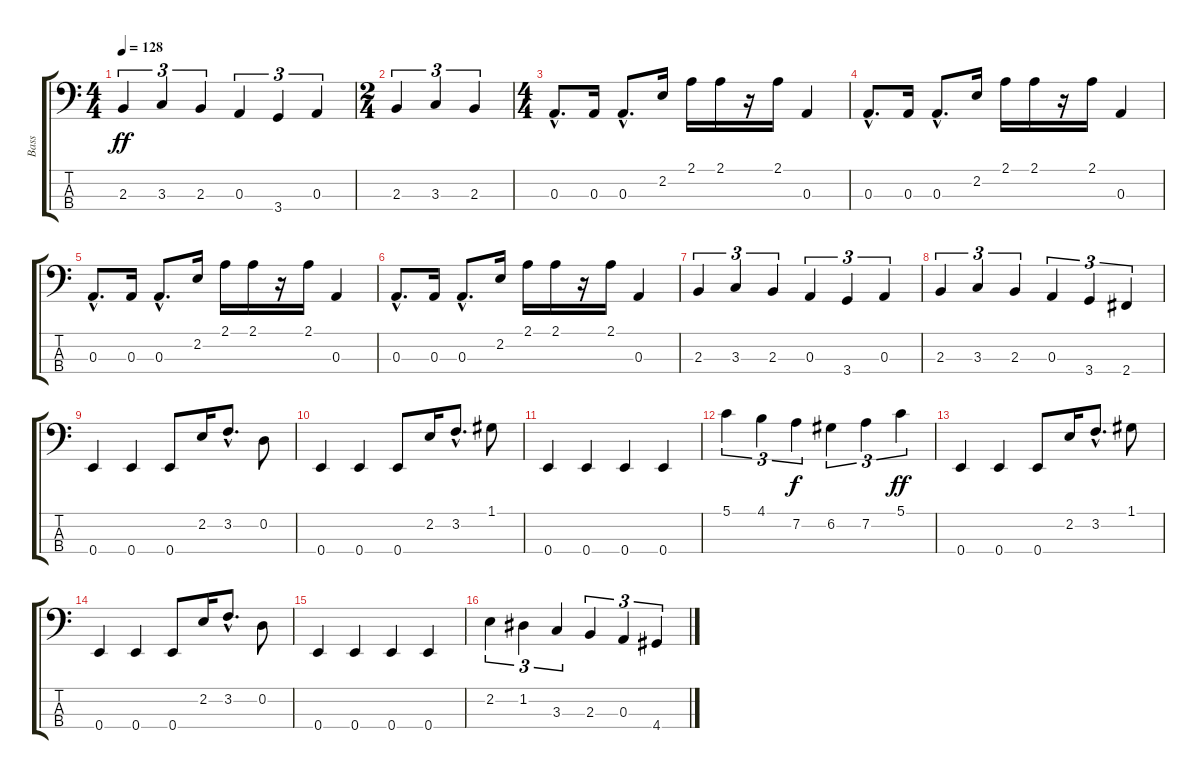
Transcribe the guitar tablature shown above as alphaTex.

\track ("Bass" "Bass") {instrument electricbassfinger}
\staff {score tabs}
\tuning (G2 D2 A1 E1) {hide}
\ts (4 4)
\tempo 128
\clef f4
\ks c
2.3.4{tu (3 2) dy ff} 3.3.4{tu (3 2)} 2.3.4{tu (3 2)} 0.3.4{tu (3 2)} 3.4.4{tu (3 2)} 0.3.4{tu (3 2)} |
\ts (2 4)
2.3.4{tu (3 2)} 3.3.4{tu (3 2)} 2.3.4{tu (3 2)} |
\ts (4 4)
0.3{hac}.8{d} 0.3.16 0.3{hac}.8{d} 2.2.16 2.1.16 2.1.16 r.16 2.1.16 0.3.4 |
0.3{hac}.8{d} 0.3.16 0.3{hac}.8{d} 2.2.16 2.1.16 2.1.16 r.16 2.1.16 0.3.4 |
0.3{hac}.8{d} 0.3.16 0.3{hac}.8{d} 2.2.16 2.1.16 2.1.16 r.16 2.1.16 0.3.4 |
0.3{hac}.8{d} 0.3.16 0.3{hac}.8{d} 2.2.16 2.1.16 2.1.16 r.16 2.1.16 0.3.4 |
2.3.4{tu (3 2)} 3.3.4{tu (3 2)} 2.3.4{tu (3 2)} 0.3.4{tu (3 2)} 3.4.4{tu (3 2)} 0.3.4{tu (3 2)} |
2.3.4{tu (3 2)} 3.3.4{tu (3 2)} 2.3.4{tu (3 2)} 0.3.4{tu (3 2)} 3.4.4{tu (3 2)} 2.4.4{tu (3 2)} |
0.4.4 0.4.4 0.4.8 2.2.16 3.2{hac}.8{d} 0.2.8 |
0.4.4 0.4.4 0.4.8 2.2.16 3.2{hac}.8{d} 1.1.8 |
0.4.4 0.4.4 0.4.4 0.4.4 |
5.1.4{tu (3 2)} 4.1.4{tu (3 2)} 7.2.4{tu (3 2) dy f} 6.2.4{tu (3 2)} 7.2.4{tu (3 2)} 5.1.4{tu (3 2) dy ff} |
0.4.4 0.4.4 0.4.8 2.2.16 3.2{hac}.8{d} 1.1.8 |
0.4.4 0.4.4 0.4.8 2.2.16 3.2{hac}.8{d} 0.2.8 |
0.4.4 0.4.4 0.4.4 0.4.4 |
2.2.4{tu (3 2)} 1.2.4{tu (3 2)} 3.3.4{tu (3 2)} 2.3.4{tu (3 2)} 0.3.4{tu (3 2)} 4.4.4{tu (3 2)}
